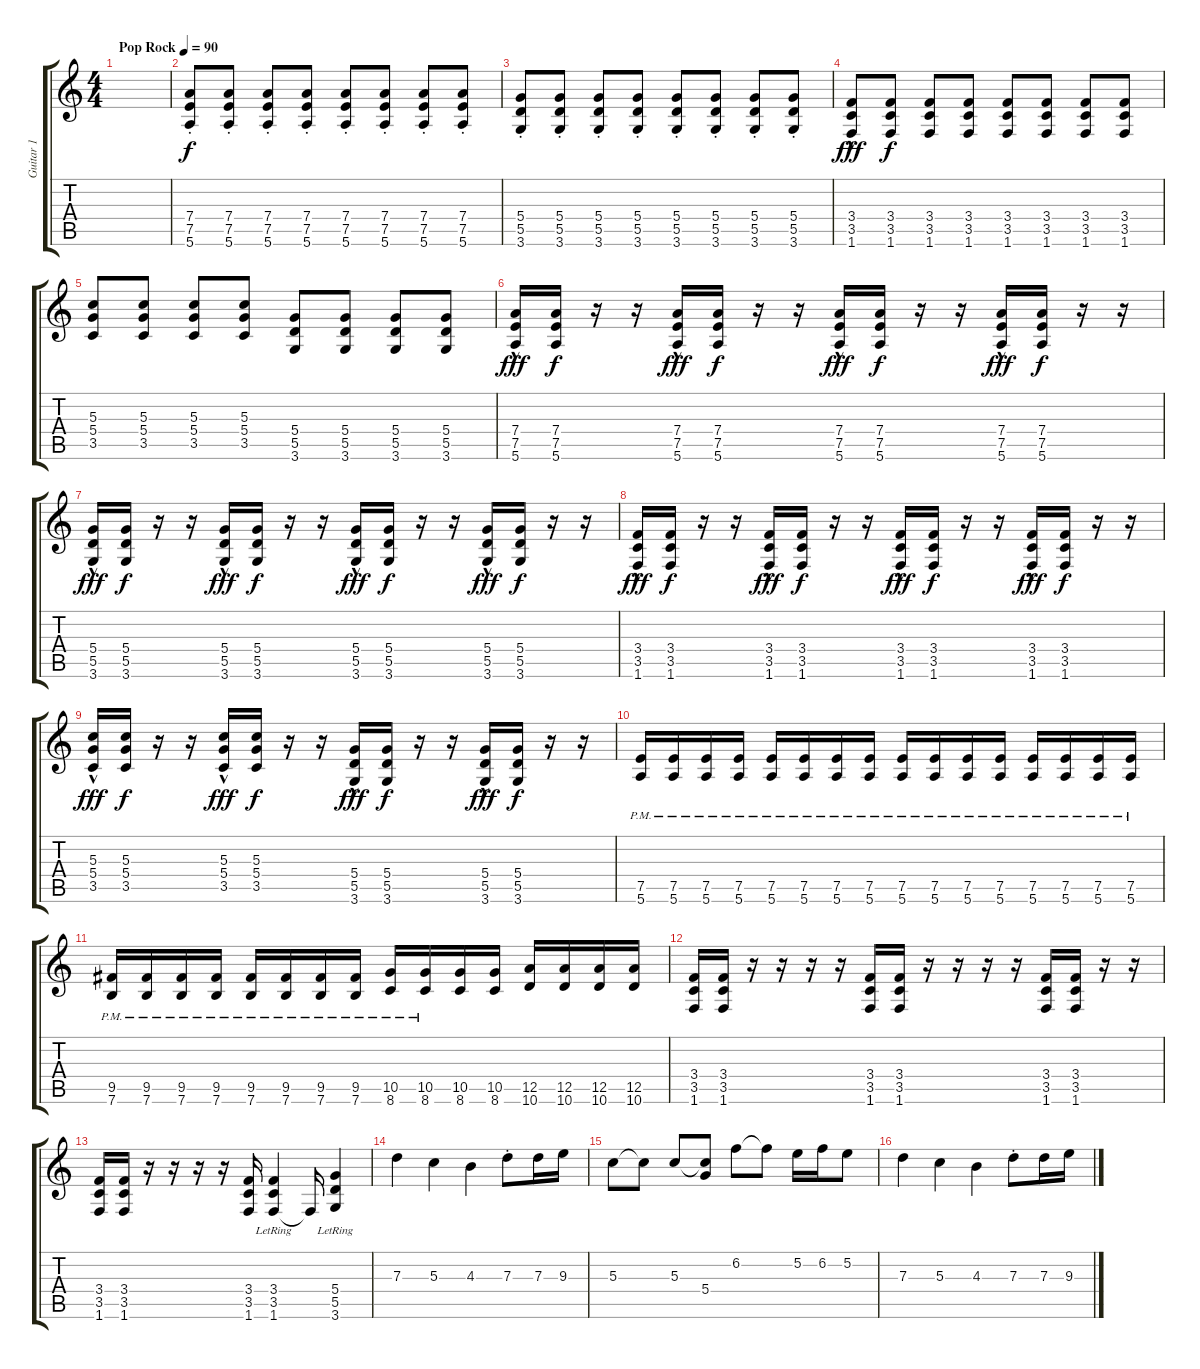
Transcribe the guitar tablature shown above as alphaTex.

\track ("Guitar 1" "Guitar 1") {instrument distortionguitar}
\staff {score tabs}
\tuning (E4 B3 G3 D3 A2 E2) {hide}
\ts (4 4)
\tempo (90 "Pop Rock")
\clef g2
\ks c
|
(7.4{st} 7.5{st} 5.6{st}).8 (7.4{st} 7.5{st} 5.6{st}).8 (7.4{st} 7.5{st} 5.6{st}).8 (7.4{st} 7.5{st} 5.6{st}).8 (7.4{st} 7.5{st} 5.6{st}).8 (7.4{st} 7.5{st} 5.6{st}).8 (7.4{st} 7.5{st} 5.6{st}).8 (7.4{st} 7.5{st} 5.6{st}).8 |
(5.4{st} 5.5{st} 3.6{st}).8 (5.4{st} 5.5{st} 3.6{st}).8 (5.4{st} 5.5{st} 3.6{st}).8 (5.4{st} 5.5{st} 3.6{st}).8 (5.4{st} 5.5{st} 3.6{st}).8 (5.4{st} 5.5{st} 3.6{st}).8 (5.4{st} 5.5{st} 3.6{st}).8 (5.4{st} 5.5{st} 3.6{st}).8 |
(3.4{hac} 3.5{hac} 1.6{hac}).8{dy fff} (3.4 3.5 1.6).8{dy f} (3.4 3.5 1.6).8 (3.4 3.5 1.6).8 (3.4 3.5 1.6).8 (3.4 3.5 1.6).8 (3.4 3.5 1.6).8 (3.4 3.5 1.6).8 |
(5.3 5.4 3.5).8 (5.3 5.4 3.5).8 (5.3 5.4 3.5).8 (5.3 5.4 3.5).8 (5.4 5.5 3.6).8 (5.4 5.5 3.6).8 (5.4 5.5 3.6).8 (5.4 5.5 3.6).8 |
(7.4{hac} 7.5{hac} 5.6{hac}).16{dy fff} (7.4 7.5 5.6).16{dy f} r.16 r.16 (7.4{hac} 7.5{hac} 5.6{hac}).16{dy fff} (7.4 7.5 5.6).16{dy f} r.16 r.16 (7.4{hac} 7.5{hac} 5.6{hac}).16{dy fff} (7.4 7.5 5.6).16{dy f} r.16 r.16 (7.4{hac} 7.5{hac} 5.6{hac}).16{dy fff} (7.4 7.5 5.6).16{dy f} r.16 r.16 |
(5.4{hac} 5.5{hac} 3.6{hac}).16{dy fff} (5.4 5.5 3.6).16{dy f} r.16 r.16 (5.4{hac} 5.5{hac} 3.6{hac}).16{dy fff} (5.4 5.5 3.6).16{dy f} r.16 r.16 (5.4{hac} 5.5{hac} 3.6{hac}).16{dy fff} (5.4 5.5 3.6).16{dy f} r.16 r.16 (5.4{hac} 5.5{hac} 3.6{hac}).16{dy fff} (5.4 5.5 3.6).16{dy f} r.16 r.16 |
(3.4{hac} 3.5{hac} 1.6{hac}).16{dy fff} (3.4 3.5 1.6).16{dy f} r.16 r.16 (3.4{hac} 3.5{hac} 1.6{hac}).16{dy fff} (3.4 3.5 1.6).16{dy f} r.16 r.16 (3.4{hac} 3.5{hac} 1.6{hac}).16{dy fff} (3.4 3.5 1.6).16{dy f} r.16 r.16 (3.4{hac} 3.5{hac} 1.6{hac}).16{dy fff} (3.4 3.5 1.6).16{dy f} r.16 r.16 |
(5.3{hac} 5.4{hac} 3.5{hac}).16{dy fff} (5.3 5.4 3.5).16{dy f} r.16 r.16 (5.3{hac} 5.4{hac} 3.5{hac}).16{dy fff} (5.3 5.4 3.5).16{dy f} r.16 r.16 (5.4{hac} 5.5{hac} 3.6{hac}).16{dy fff} (5.4 5.5 3.6).16{dy f} r.16 r.16 (5.4{hac} 5.5{hac} 3.6{hac}).16{dy fff} (5.4 5.5 3.6).16{dy f} r.16 r.16 |
(7.5{pm} 5.6{pm}).16 (7.5{pm} 5.6{pm}).16 (7.5{pm} 5.6{pm}).16 (7.5{pm} 5.6{pm}).16 (7.5{pm} 5.6{pm}).16 (7.5{pm} 5.6{pm}).16 (7.5{pm} 5.6{pm}).16 (7.5{pm} 5.6{pm}).16 (7.5{pm} 5.6{pm}).16 (7.5{pm} 5.6{pm}).16 (7.5{pm} 5.6{pm}).16 (7.5{pm} 5.6{pm}).16 (7.5{pm} 5.6{pm}).16 (7.5{pm} 5.6{pm}).16 (7.5{pm} 5.6{pm}).16 (7.5{pm} 5.6{pm}).16 |
(9.5{pm} 7.6{pm}).16 (9.5{pm} 7.6{pm}).16 (9.5{pm} 7.6{pm}).16 (9.5{pm} 7.6{pm}).16 (9.5{pm} 7.6{pm}).16 (9.5{pm} 7.6{pm}).16 (9.5{pm} 7.6{pm}).16 (9.5{pm} 7.6{pm}).16 (10.5{pm} 8.6{pm}).16 (10.5{pm} 8.6{pm}).16 (10.5 8.6).16 (10.5 8.6).16 (12.5 10.6).16 (12.5 10.6).16 (12.5 10.6).16 (12.5 10.6).16 |
(3.4 3.5 1.6).16 (3.4 3.5 1.6).16 r.16 r.16 r.16 r.16 (3.4 3.5 1.6).16 (3.4 3.5 1.6).16 r.16 r.16 r.16 r.16 (3.4 3.5 1.6).16 (3.4 3.5 1.6).16 r.16 r.16 |
(3.4 3.5 1.6).16 (3.4 3.5 1.6).16 r.16 r.16 r.16 r.16 (3.4 3.5 1.6).16 (3.4{lr} 3.5{lr} 1.6{lr}).4 1.6{t}.16 (5.4{lr} 5.5{lr} 3.6{lr}).4 |
7.3.4 5.3.4 4.3.4 7.3{st}.8 7.3.16 9.3.16 |
5.3.8 5.3{t}.8 5.3.8 (5.3{t} 5.4).8 6.2.8 6.2{t}.8 5.2.16 6.2.16 5.2.8 |
7.3.4 5.3.4 4.3.4 7.3{st}.8 7.3.16 9.3.16
